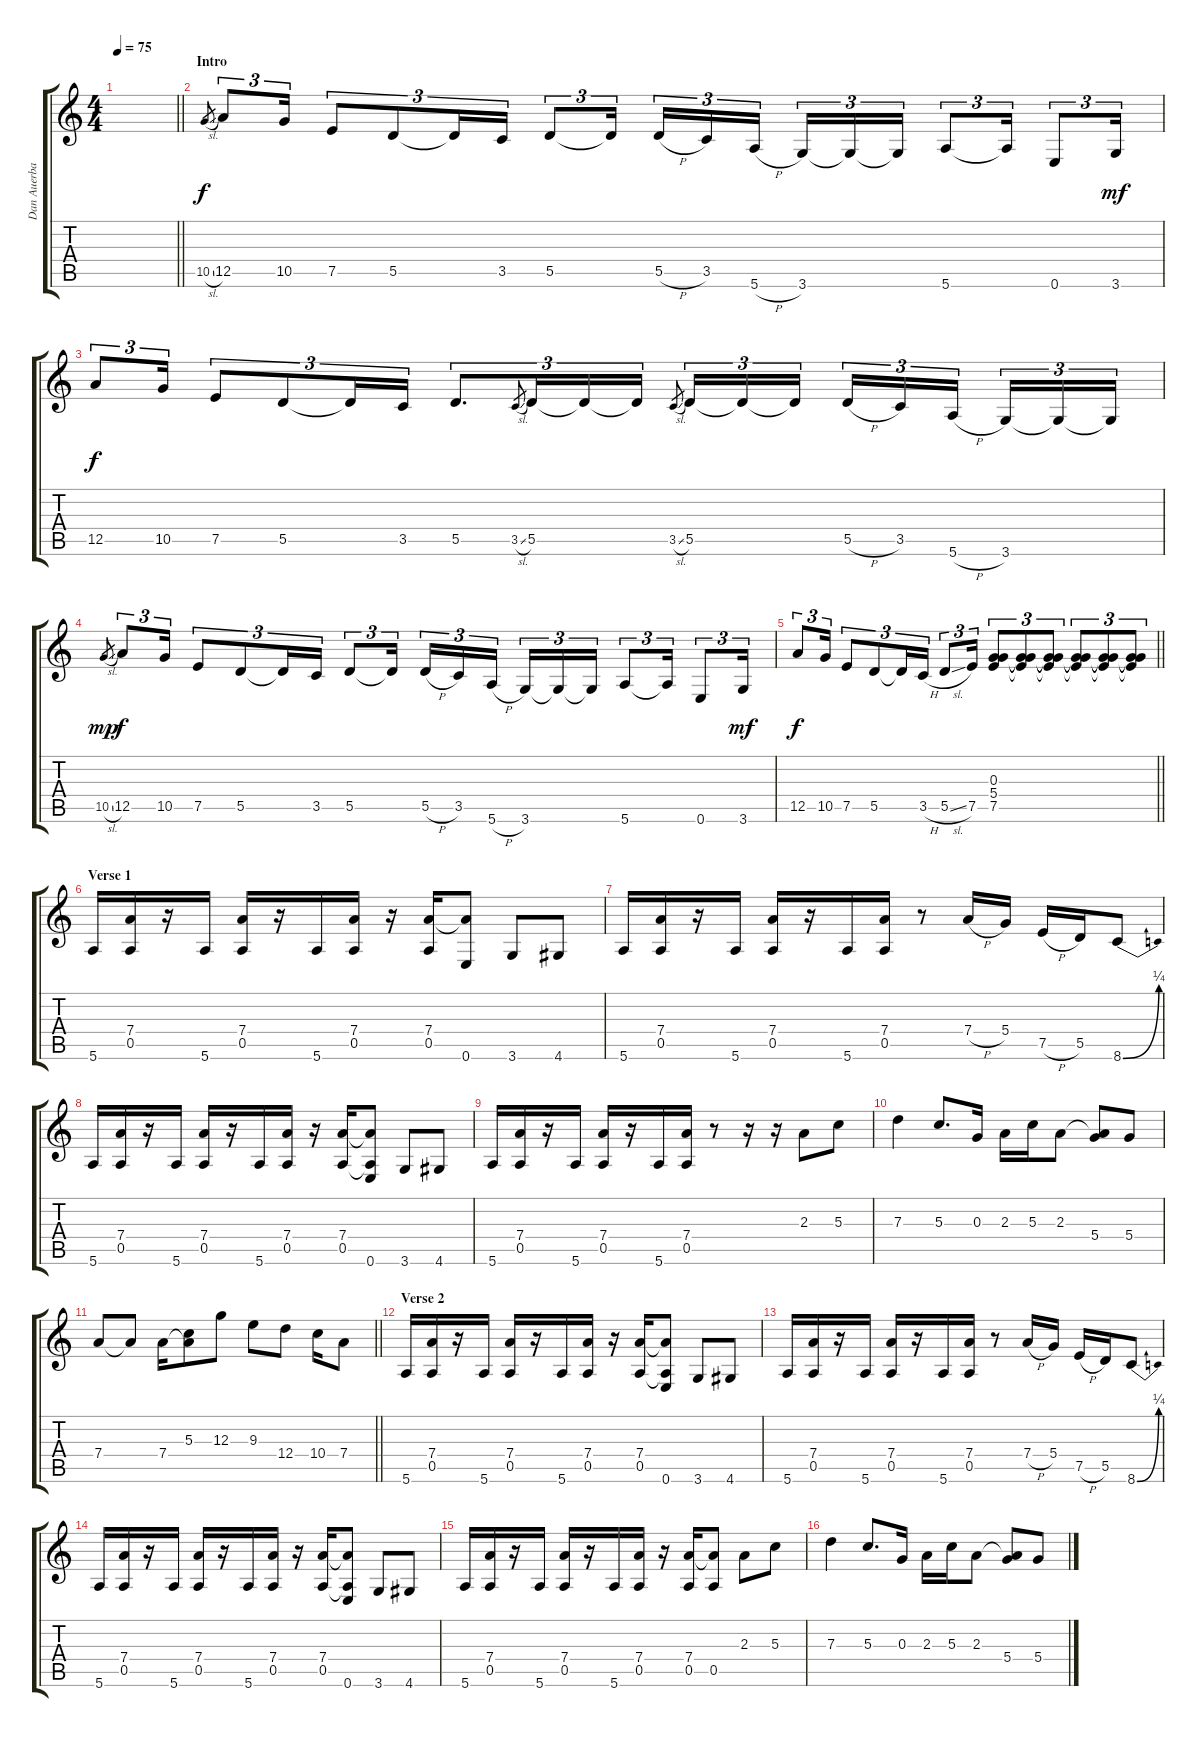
\track ("Dan Auerbach  - Guitar I" "Dan Auerba") {instrument overdrivenguitar}
\staff {score tabs}
\tuning (E4 B3 G3 D3 A2 E2) {hide}
\ts (4 4)
\tempo 75
\clef g2
\barLineRight lightlight
\ks c
|
\section ("" "Intro")
10.5{sl}.8{gr} 12.5.8{tu (3 2) dy f} 10.5.16{tu (3 2)} 7.5.8{tu (3 2)} 5.5.8{tu (3 2)} 5.5{t}.16{tu (3 2)} 3.5.16{tu (3 2)} 5.5.8{tu (3 2)} 5.5{t}.16{tu (3 2)} 5.5{h}.16{tu (3 2)} 3.5.16{tu (3 2)} 5.6{h}.16{tu (3 2) beam splitsecondary} 3.6.16{tu (3 2)} 3.6{t}.16{tu (3 2)} 3.6{t}.16{tu (3 2)} 5.6.8{tu (3 2)} 5.6{t}.16{tu (3 2)} 0.6.8{tu (3 2)} 3.6.16{tu (3 2) dy mf} |
12.5.8{tu (3 2) dy f} 10.5.16{tu (3 2)} 7.5.8{tu (3 2)} 5.5.8{tu (3 2)} 5.5{t}.16{tu (3 2)} 3.5.16{tu (3 2)} 5.5.8{d tu (3 2)} 3.5{sl}.8{gr} 5.5.16{tu (3 2)} 5.5{t}.16{tu (3 2)} 5.5{t}.16{tu (3 2)} 3.5{sl}.8{gr beam splitsecondary} 5.5.16{tu (3 2)} 5.5{t}.16{tu (3 2)} 5.5{t}.16{tu (3 2)} 5.5{h}.16{tu (3 2)} 3.5.16{tu (3 2)} 5.6{h}.16{tu (3 2) beam splitsecondary} 3.6.16{tu (3 2)} 3.6{t}.16{tu (3 2)} 3.6{t}.16{tu (3 2)} |
10.5{sl}.8{gr dy mp} 12.5.8{tu (3 2) dy f} 10.5.16{tu (3 2)} 7.5.8{tu (3 2)} 5.5.8{tu (3 2)} 5.5{t}.16{tu (3 2)} 3.5.16{tu (3 2)} 5.5.8{tu (3 2)} 5.5{t}.16{tu (3 2)} 5.5{h}.16{tu (3 2)} 3.5.16{tu (3 2)} 5.6{h}.16{tu (3 2) beam splitsecondary} 3.6.16{tu (3 2)} 3.6{t}.16{tu (3 2)} 3.6{t}.16{tu (3 2)} 5.6.8{tu (3 2)} 5.6{t}.16{tu (3 2)} 0.6.8{tu (3 2)} 3.6.16{tu (3 2) dy mf} |
\barLineRight lightlight
12.5.8{tu (3 2) dy f} 10.5.16{tu (3 2)} 7.5.8{tu (3 2)} 5.5.8{tu (3 2)} 5.5{t}.16{tu (3 2)} 3.5{h}.16{tu (3 2)} 5.5{sl}.8{tu (3 2)} 7.5.16{tu (3 2)} (0.3 5.4 7.5).8{tu (3 2)} (0.3{t} 5.4{t} 7.5{t}).8{tu (3 2)} (0.3{t} 5.4{t} 7.5{t}).8{tu (3 2)} (0.3{t} 5.4{t} 7.5{t}).8{tu (3 2)} (0.3{t} 5.4{t} 7.5{t}).8{tu (3 2)} (0.3{t} 5.4{t} 7.5{t}).8{tu (3 2)} |
\section ("" "Verse 1")
5.6.16 (7.4 0.5).16 r.16 5.6.16 (7.4 0.5).16 r.16 5.6.16 (7.4 0.5).16 r.16 (7.4 0.5).16 (7.4{t} 0.6).8 3.6.8 4.6.8 |
5.6.16 (7.4 0.5).16 r.16 5.6.16 (7.4 0.5).16 r.16 5.6.16 (7.4 0.5).16 r.8 7.4{h}.16 5.4.16 7.5{h}.16 5.5.16 8.6{be (bend 0 0 60 1)}.8 |
5.6.16 (7.4 0.5).16 r.16 5.6.16 (7.4 0.5).16 r.16 5.6.16 (7.4 0.5).16 r.16 (7.4 0.5).16 (7.4{t} 0.5{t} 0.6).8 3.6.8 4.6.8 |
5.6.16 (7.4 0.5).16 r.16 5.6.16 (7.4 0.5).16 r.16 5.6.16 (7.4 0.5).16 r.8 r.16 r.16 2.3.8 5.3.8 |
7.3.4 5.3.8{d} 0.3.16 2.3.16 5.3.16 2.3.8 (2.3{t} 5.4).8 5.4.8 |
\barLineRight lightlight
7.4.8 7.4{t}.8 7.4.16 (5.3 7.4{t}).8 12.3.8 9.3.8 12.4.8 10.4.16 7.4.8 |
\section ("" "Verse 2")
5.6.16 (7.4 0.5).16 r.16 5.6.16 (7.4 0.5).16 r.16 5.6.16 (7.4 0.5).16 r.16 (7.4 0.5).16 (7.4{t} 0.5{t} 0.6).8 3.6.8 4.6.8 |
5.6.16 (7.4 0.5).16 r.16 5.6.16 (7.4 0.5).16 r.16 5.6.16 (7.4 0.5).16 r.8 7.4{h}.16 5.4.16 7.5{h}.16 5.5.16 8.6{be (bend 0 0 60 1)}.8 |
5.6.16 (7.4 0.5).16 r.16 5.6.16 (7.4 0.5).16 r.16 5.6.16 (7.4 0.5).16 r.16 (7.4 0.5).16 (7.4{t} 0.5{t} 0.6).8 3.6.8 4.6.8 |
5.6.16 (7.4 0.5).16 r.16 5.6.16 (7.4 0.5).16 r.16 5.6.16 (7.4 0.5).16 r.16 (7.4 0.5).16 (7.4{t} 0.5).8 2.3.8 5.3.8 |
7.3.4 5.3.8{d} 0.3.16 2.3.16 5.3.16 2.3.8 (2.3{t} 5.4).8 5.4.8
